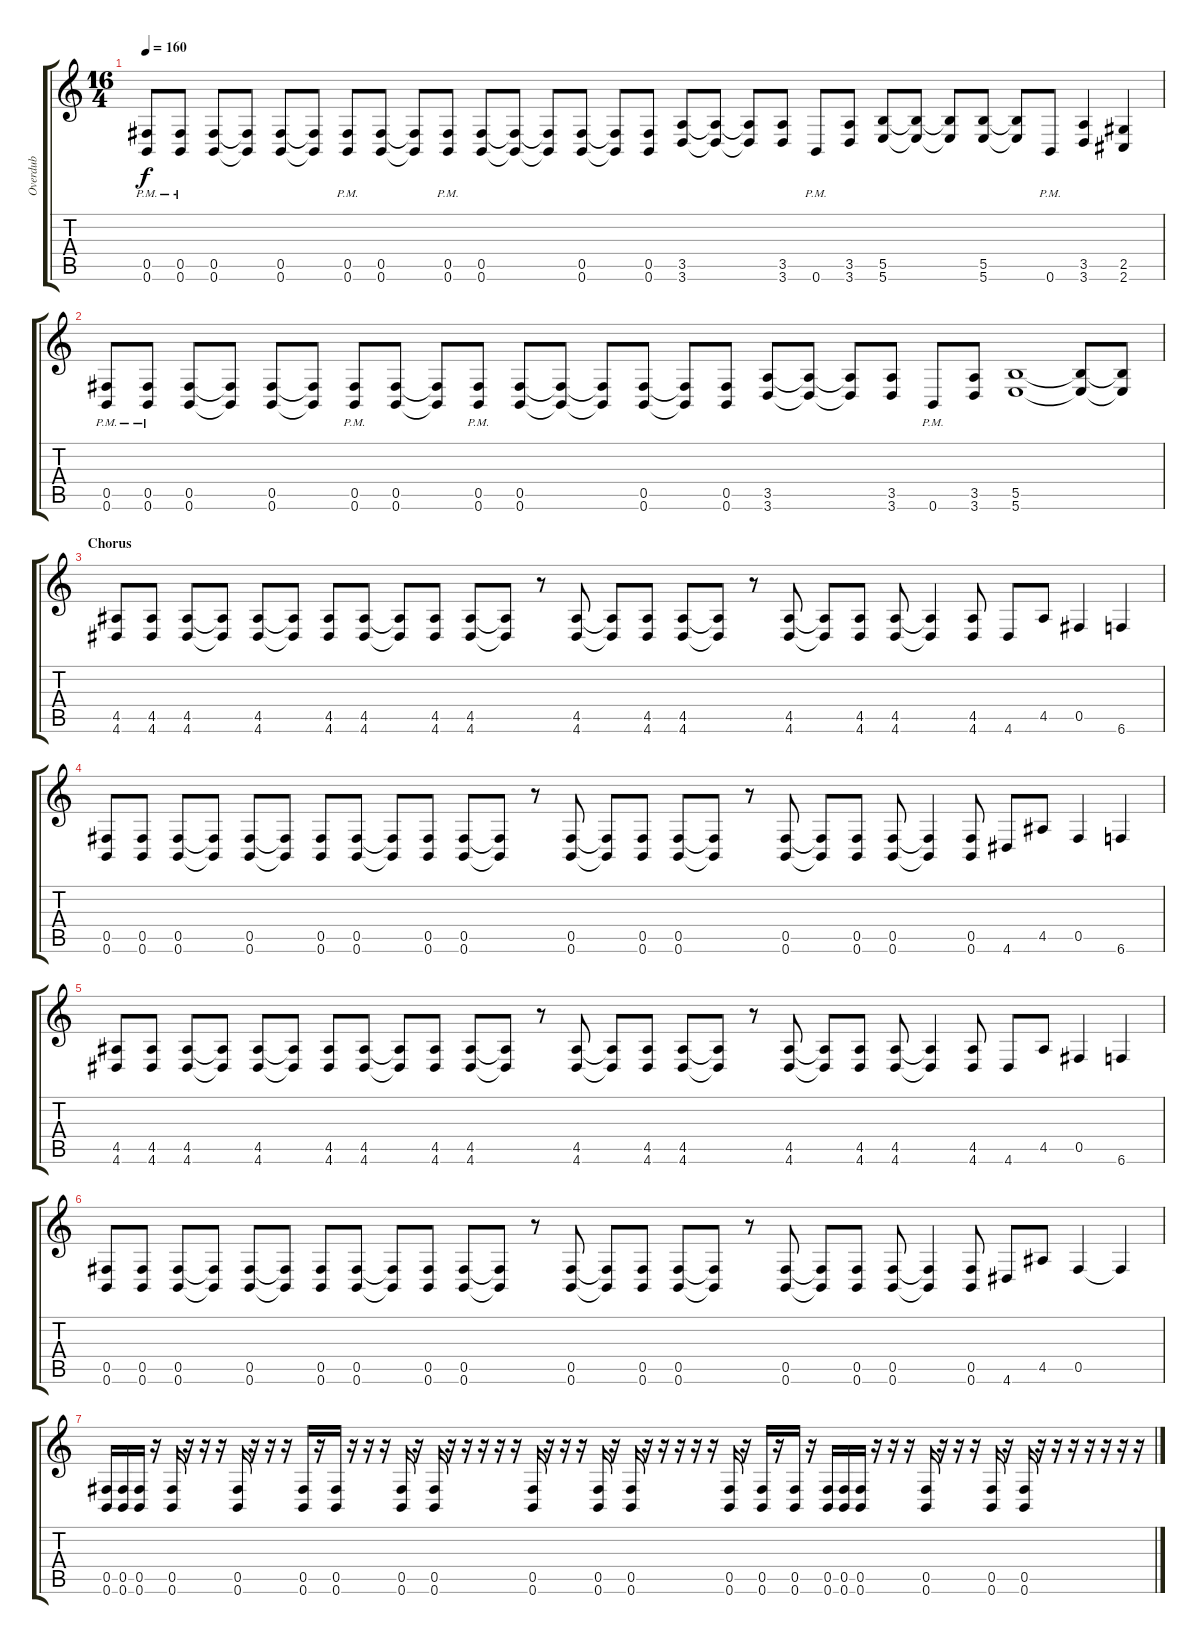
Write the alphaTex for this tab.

\track ("Overdub" "Overdub") {instrument distortionguitar}
\staff {score tabs}
\tuning (Db4 Ab3 E3 B2 Gb2 B1) {hide}
\ts (16 4)
\tempo 160
\clef g2
\ks c
(0.5{pm} 0.6{pm}).8{dy f} (0.5{pm} 0.6{pm}).8 (0.5 0.6).8 (0.5{t} 0.6{t}).8 (0.5 0.6).8 (0.5{t} 0.6{t}).8 (0.5{pm} 0.6{pm}).8 (0.5 0.6).8 (0.5{t} 0.6{t}).8 (0.5{pm} 0.6{pm}).8 (0.5 0.6).8 (0.5{t} 0.6{t}).8 (0.5{t} 0.6{t}).8 (0.5 0.6).8 (0.5{t} 0.6{t}).8 (0.5 0.6).8 (3.5 3.6).8 (3.5{t} 3.6{t}).8 (3.5{t} 3.6{t}).8 (3.5 3.6).8 0.6{pm}.8 (3.5 3.6).8 (5.5 5.6).8 (5.5{t} 5.6{t}).8 (5.5{t} 5.6{t}).8 (5.5 5.6).8 (5.5{t} 5.6{t}).8 0.6{pm}.8 (3.5 3.6).4 (2.5 2.6).4 |
(0.5{pm} 0.6{pm}).8 (0.5{pm} 0.6{pm}).8 (0.5 0.6).8 (0.5{t} 0.6{t}).8 (0.5 0.6).8 (0.5{t} 0.6{t}).8 (0.5{pm} 0.6{pm}).8 (0.5 0.6).8 (0.5{t} 0.6{t}).8 (0.5{pm} 0.6{pm}).8 (0.5 0.6).8 (0.5{t} 0.6{t}).8 (0.5{t} 0.6{t}).8 (0.5 0.6).8 (0.5{t} 0.6{t}).8 (0.5 0.6).8 (3.5 3.6).8 (3.5{t} 3.6{t}).8 (3.5{t} 3.6{t}).8 (3.5 3.6).8 0.6{pm}.8 (3.5 3.6).8 (5.5 5.6).1 (5.5{t} 5.6{t}).8 (5.5{t} 5.6{t}).8 |
\section ("" "Chorus")
(4.5 4.6).8 (4.5 4.6).8 (4.5 4.6).8 (4.5{t} 4.6{t}).8 (4.5 4.6).8 (4.5{t} 4.6{t}).8 (4.5 4.6).8 (4.5 4.6).8 (4.5{t} 4.6{t}).8 (4.5 4.6).8 (4.5 4.6).8 (4.5{t} 4.6{t}).8 r.8 (4.5 4.6).8 (4.5{t} 4.6{t}).8 (4.5 4.6).8 (4.5 4.6).8 (4.5{t} 4.6{t}).8 r.8 (4.5 4.6).8 (4.5{t} 4.6{t}).8 (4.5 4.6).8 (4.5 4.6).8 (4.5{t} 4.6{t}).4 (4.5 4.6).8 4.6.8 4.5.8 0.5.4 6.6.4 |
(0.5 0.6).8 (0.5 0.6).8 (0.5 0.6).8 (0.5{t} 0.6{t}).8 (0.5 0.6).8 (0.5{t} 0.6{t}).8 (0.5 0.6).8 (0.5 0.6).8 (0.5{t} 0.6{t}).8 (0.5 0.6).8 (0.5 0.6).8 (0.5{t} 0.6{t}).8 r.8 (0.5 0.6).8 (0.5{t} 0.6{t}).8 (0.5 0.6).8 (0.5 0.6).8 (0.5{t} 0.6{t}).8 r.8 (0.5 0.6).8 (0.5{t} 0.6{t}).8 (0.5 0.6).8 (0.5 0.6).8 (0.5{t} 0.6{t}).4 (0.5 0.6).8 4.6.8 4.5.8 0.5.4 6.6.4 |
(4.5 4.6).8 (4.5 4.6).8 (4.5 4.6).8 (4.5{t} 4.6{t}).8 (4.5 4.6).8 (4.5{t} 4.6{t}).8 (4.5 4.6).8 (4.5 4.6).8 (4.5{t} 4.6{t}).8 (4.5 4.6).8 (4.5 4.6).8 (4.5{t} 4.6{t}).8 r.8 (4.5 4.6).8 (4.5{t} 4.6{t}).8 (4.5 4.6).8 (4.5 4.6).8 (4.5{t} 4.6{t}).8 r.8 (4.5 4.6).8 (4.5{t} 4.6{t}).8 (4.5 4.6).8 (4.5 4.6).8 (4.5{t} 4.6{t}).4 (4.5 4.6).8 4.6.8 4.5.8 0.5.4 6.6.4 |
(0.5 0.6).8 (0.5 0.6).8 (0.5 0.6).8 (0.5{t} 0.6{t}).8 (0.5 0.6).8 (0.5{t} 0.6{t}).8 (0.5 0.6).8 (0.5 0.6).8 (0.5{t} 0.6{t}).8 (0.5 0.6).8 (0.5 0.6).8 (0.5{t} 0.6{t}).8 r.8 (0.5 0.6).8 (0.5{t} 0.6{t}).8 (0.5 0.6).8 (0.5 0.6).8 (0.5{t} 0.6{t}).8 r.8 (0.5 0.6).8 (0.5{t} 0.6{t}).8 (0.5 0.6).8 (0.5 0.6).8 (0.5{t} 0.6{t}).4 (0.5 0.6).8 4.6.8 4.5.8 0.5.4 0.5{t}.4 |
(0.5 0.6).16 (0.5 0.6).16 (0.5 0.6).16 r.16 (0.5 0.6).16 r.16 r.16 r.16 (0.5 0.6).16 r.16 r.16 r.16 (0.5 0.6).16 r.16 (0.5 0.6).16 r.16 r.16 r.16 (0.5 0.6).16 r.16 (0.5 0.6).16 r.16 r.16 r.16 r.16 r.16 (0.5 0.6).16 r.16 r.16 r.16 (0.5 0.6).16 r.16 (0.5 0.6).16 r.16 r.16 r.16 r.16 r.16 (0.5 0.6).16 r.16 (0.5 0.6).16 r.16 (0.5 0.6).16 r.16 (0.5 0.6).16 (0.5 0.6).16 (0.5 0.6).16 r.16 r.16 r.16 (0.5 0.6).16 r.16 r.16 r.16 (0.5 0.6).16 r.16 (0.5 0.6).16 r.16 r.16 r.16 r.16 r.16 r.16 r.16
